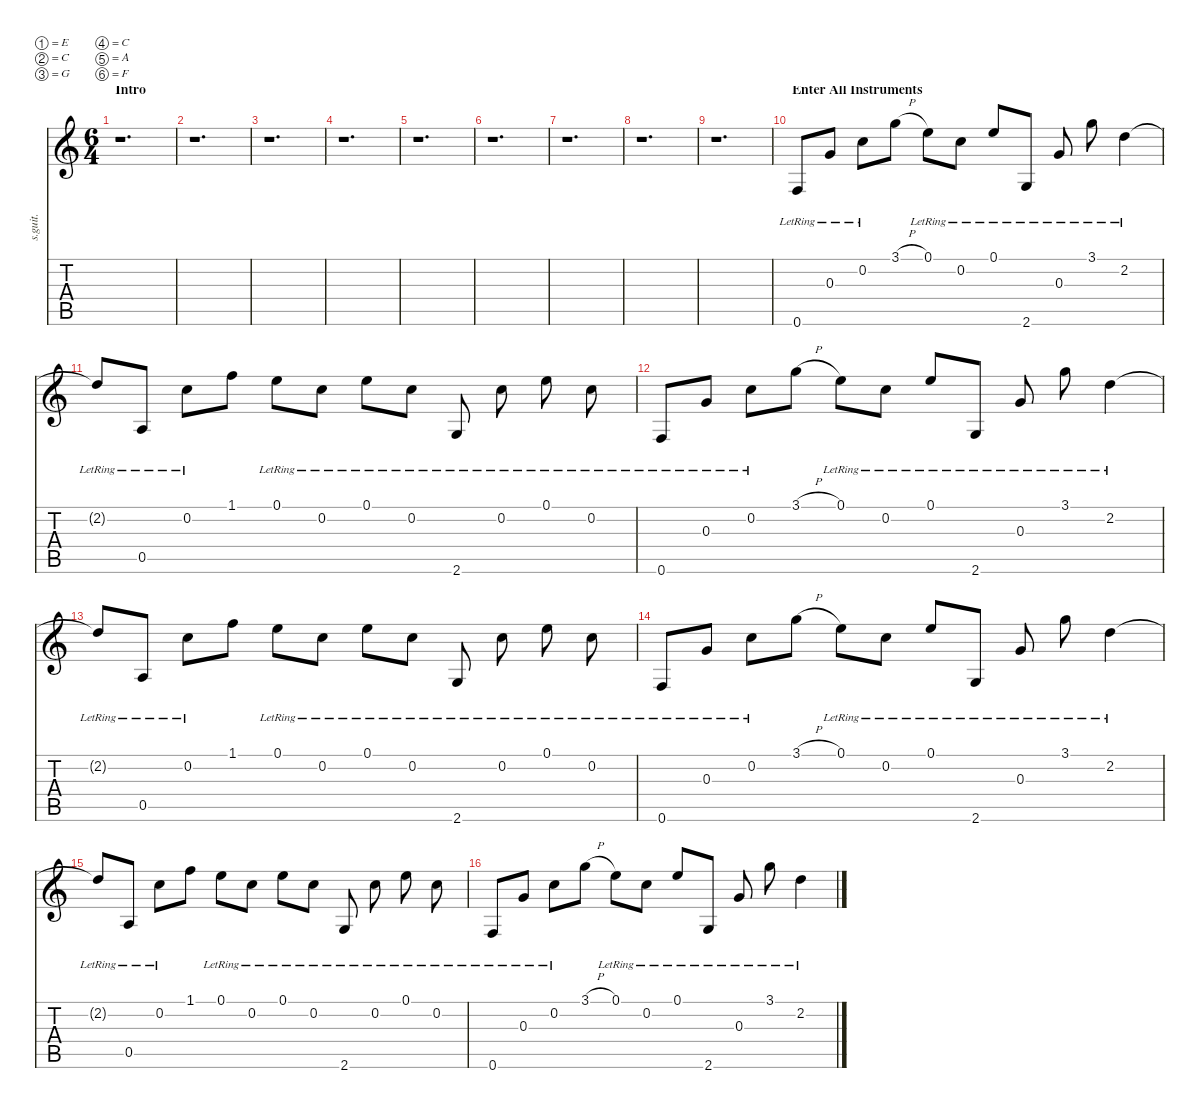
\defaultSystemsLayout 4
\hideDynamics
\bracketExtendMode nobrackets
\track ("Mike Kinsella" "s.guit.") {instrument electricguitarjazz}
\staff {score tabs}
\tuning (E4 C4 G3 C3 A2 F2)
\ts (6 4)
\beaming (8 2 2 2 2)
\section ("" "Intro")
\tempo (144 hide)
\clef g2
\ks c
r.1{d dy f instrument electricguitarjazz} |
r.1{d} |
r.1{d} |
r.1{d} |
r.1{d} |
r.1{d} |
r.1{d} |
r.1{d} |
r.1{d} |
\section ("" "Enter All Instruments")
0.6{lr}.8{lyrics (0 "") lyrics (1 "") lyrics (2 "") lyrics (3 "") lyrics (4 "")} 0.3{lr}.8{lyrics (0 "") lyrics (1 "") lyrics (2 "") lyrics (3 "") lyrics (4 "")} 0.2{lr}.8{lyrics (0 "") lyrics (1 "") lyrics (2 "") lyrics (3 "") lyrics (4 "")} 3.1{h}.8{lyrics (0 "") lyrics (1 "") lyrics (2 "") lyrics (3 "") lyrics (4 "")} 0.1{lr}.8{lyrics (0 "") lyrics (1 "") lyrics (2 "") lyrics (3 "") lyrics (4 "")} 0.2{lr}.8{lyrics (0 "") lyrics (1 "") lyrics (2 "") lyrics (3 "") lyrics (4 "")} 0.1{lr}.8{lyrics (0 "") lyrics (1 "") lyrics (2 "") lyrics (3 "") lyrics (4 "")} 2.6{lr}.8{lyrics (0 "") lyrics (1 "") lyrics (2 "") lyrics (3 "") lyrics (4 "")} 0.3{lr}.8{lyrics (0 "") lyrics (1 "") lyrics (2 "") lyrics (3 "") lyrics (4 "")} 3.1{lr}.8{lyrics (0 "") lyrics (1 "") lyrics (2 "") lyrics (3 "") lyrics (4 "")} 2.2{lr}.4{lyrics (0 "") lyrics (1 "") lyrics (2 "") lyrics (3 "") lyrics (4 "")} |
2.2{lr t}.8{lyrics (0 "") lyrics (1 "") lyrics (2 "") lyrics (3 "") lyrics (4 "")} 0.5{lr}.8{lyrics (0 "") lyrics (1 "") lyrics (2 "") lyrics (3 "") lyrics (4 "")} 0.2{lr}.8{lyrics (0 "") lyrics (1 "") lyrics (2 "") lyrics (3 "") lyrics (4 "")} 1.1.8{lyrics (0 "") lyrics (1 "") lyrics (2 "") lyrics (3 "") lyrics (4 "")} 0.1{lr}.8{lyrics (0 "") lyrics (1 "") lyrics (2 "") lyrics (3 "") lyrics (4 "")} 0.2{lr}.8{lyrics (0 "") lyrics (1 "") lyrics (2 "") lyrics (3 "") lyrics (4 "")} 0.1{lr}.8{lyrics (0 "") lyrics (1 "") lyrics (2 "") lyrics (3 "") lyrics (4 "")} 0.2{lr}.8{lyrics (0 "") lyrics (1 "") lyrics (2 "") lyrics (3 "") lyrics (4 "")} 2.6{lr}.8{lyrics (0 "") lyrics (1 "") lyrics (2 "") lyrics (3 "") lyrics (4 "")} 0.2{lr}.8{lyrics (0 "") lyrics (1 "") lyrics (2 "") lyrics (3 "") lyrics (4 "")} 0.1{lr}.8{lyrics (0 "") lyrics (1 "") lyrics (2 "") lyrics (3 "") lyrics (4 "")} 0.2{lr}.8{lyrics (0 "") lyrics (1 "") lyrics (2 "") lyrics (3 "") lyrics (4 "")} |
0.6{lr}.8{lyrics (0 "") lyrics (1 "") lyrics (2 "") lyrics (3 "") lyrics (4 "")} 0.3{lr}.8{lyrics (0 "") lyrics (1 "") lyrics (2 "") lyrics (3 "") lyrics (4 "")} 0.2{lr}.8{lyrics (0 "") lyrics (1 "") lyrics (2 "") lyrics (3 "") lyrics (4 "")} 3.1{h}.8{lyrics (0 "") lyrics (1 "") lyrics (2 "") lyrics (3 "") lyrics (4 "")} 0.1{lr}.8{lyrics (0 "") lyrics (1 "") lyrics (2 "") lyrics (3 "") lyrics (4 "")} 0.2{lr}.8{lyrics (0 "") lyrics (1 "") lyrics (2 "") lyrics (3 "") lyrics (4 "")} 0.1{lr}.8{lyrics (0 "") lyrics (1 "") lyrics (2 "") lyrics (3 "") lyrics (4 "")} 2.6{lr}.8{lyrics (0 "") lyrics (1 "") lyrics (2 "") lyrics (3 "") lyrics (4 "")} 0.3{lr}.8{lyrics (0 "") lyrics (1 "") lyrics (2 "") lyrics (3 "") lyrics (4 "")} 3.1{lr}.8{lyrics (0 "") lyrics (1 "") lyrics (2 "") lyrics (3 "") lyrics (4 "")} 2.2{lr}.4{lyrics (0 "") lyrics (1 "") lyrics (2 "") lyrics (3 "") lyrics (4 "")} |
2.2{lr t}.8{lyrics (0 "") lyrics (1 "") lyrics (2 "") lyrics (3 "") lyrics (4 "")} 0.5{lr}.8{lyrics (0 "") lyrics (1 "") lyrics (2 "") lyrics (3 "") lyrics (4 "")} 0.2{lr}.8{lyrics (0 "") lyrics (1 "") lyrics (2 "") lyrics (3 "") lyrics (4 "")} 1.1.8{lyrics (0 "") lyrics (1 "") lyrics (2 "") lyrics (3 "") lyrics (4 "")} 0.1{lr}.8{lyrics (0 "") lyrics (1 "") lyrics (2 "") lyrics (3 "") lyrics (4 "")} 0.2{lr}.8{lyrics (0 "") lyrics (1 "") lyrics (2 "") lyrics (3 "") lyrics (4 "")} 0.1{lr}.8{lyrics (0 "") lyrics (1 "") lyrics (2 "") lyrics (3 "") lyrics (4 "")} 0.2{lr}.8{lyrics (0 "") lyrics (1 "") lyrics (2 "") lyrics (3 "") lyrics (4 "")} 2.6{lr}.8{lyrics (0 "") lyrics (1 "") lyrics (2 "") lyrics (3 "") lyrics (4 "")} 0.2{lr}.8{lyrics (0 "") lyrics (1 "") lyrics (2 "") lyrics (3 "") lyrics (4 "")} 0.1{lr}.8{lyrics (0 "") lyrics (1 "") lyrics (2 "") lyrics (3 "") lyrics (4 "")} 0.2{lr}.8{lyrics (0 "") lyrics (1 "") lyrics (2 "") lyrics (3 "") lyrics (4 "")} |
0.6{lr}.8{lyrics (0 "") lyrics (1 "") lyrics (2 "") lyrics (3 "") lyrics (4 "")} 0.3{lr}.8{lyrics (0 "") lyrics (1 "") lyrics (2 "") lyrics (3 "") lyrics (4 "")} 0.2{lr}.8{lyrics (0 "") lyrics (1 "") lyrics (2 "") lyrics (3 "") lyrics (4 "")} 3.1{h}.8{lyrics (0 "") lyrics (1 "") lyrics (2 "") lyrics (3 "") lyrics (4 "")} 0.1{lr}.8{lyrics (0 "") lyrics (1 "") lyrics (2 "") lyrics (3 "") lyrics (4 "")} 0.2{lr}.8{lyrics (0 "") lyrics (1 "") lyrics (2 "") lyrics (3 "") lyrics (4 "")} 0.1{lr}.8{lyrics (0 "") lyrics (1 "") lyrics (2 "") lyrics (3 "") lyrics (4 "")} 2.6{lr}.8{lyrics (0 "") lyrics (1 "") lyrics (2 "") lyrics (3 "") lyrics (4 "")} 0.3{lr}.8{lyrics (0 "") lyrics (1 "") lyrics (2 "") lyrics (3 "") lyrics (4 "")} 3.1{lr}.8{lyrics (0 "") lyrics (1 "") lyrics (2 "") lyrics (3 "") lyrics (4 "")} 2.2{lr}.4{lyrics (0 "") lyrics (1 "") lyrics (2 "") lyrics (3 "") lyrics (4 "")} |
2.2{lr t}.8{lyrics (0 "") lyrics (1 "") lyrics (2 "") lyrics (3 "") lyrics (4 "")} 0.5{lr}.8{lyrics (0 "") lyrics (1 "") lyrics (2 "") lyrics (3 "") lyrics (4 "")} 0.2{lr}.8{lyrics (0 "") lyrics (1 "") lyrics (2 "") lyrics (3 "") lyrics (4 "")} 1.1.8{lyrics (0 "") lyrics (1 "") lyrics (2 "") lyrics (3 "") lyrics (4 "")} 0.1{lr}.8{lyrics (0 "") lyrics (1 "") lyrics (2 "") lyrics (3 "") lyrics (4 "")} 0.2{lr}.8{lyrics (0 "") lyrics (1 "") lyrics (2 "") lyrics (3 "") lyrics (4 "")} 0.1{lr}.8{lyrics (0 "") lyrics (1 "") lyrics (2 "") lyrics (3 "") lyrics (4 "")} 0.2{lr}.8{lyrics (0 "") lyrics (1 "") lyrics (2 "") lyrics (3 "") lyrics (4 "")} 2.6{lr}.8{lyrics (0 "") lyrics (1 "") lyrics (2 "") lyrics (3 "") lyrics (4 "")} 0.2{lr}.8{lyrics (0 "") lyrics (1 "") lyrics (2 "") lyrics (3 "") lyrics (4 "")} 0.1{lr}.8{lyrics (0 "") lyrics (1 "") lyrics (2 "") lyrics (3 "") lyrics (4 "")} 0.2{lr}.8{lyrics (0 "") lyrics (1 "") lyrics (2 "") lyrics (3 "") lyrics (4 "")} |
0.6{lr}.8{lyrics (0 "") lyrics (1 "") lyrics (2 "") lyrics (3 "") lyrics (4 "")} 0.3{lr}.8{lyrics (0 "") lyrics (1 "") lyrics (2 "") lyrics (3 "") lyrics (4 "")} 0.2{lr}.8{lyrics (0 "") lyrics (1 "") lyrics (2 "") lyrics (3 "") lyrics (4 "")} 3.1{h}.8{lyrics (0 "") lyrics (1 "") lyrics (2 "") lyrics (3 "") lyrics (4 "")} 0.1{lr}.8{lyrics (0 "") lyrics (1 "") lyrics (2 "") lyrics (3 "") lyrics (4 "")} 0.2{lr}.8{lyrics (0 "") lyrics (1 "") lyrics (2 "") lyrics (3 "") lyrics (4 "")} 0.1{lr}.8{lyrics (0 "") lyrics (1 "") lyrics (2 "") lyrics (3 "") lyrics (4 "")} 2.6{lr}.8{lyrics (0 "") lyrics (1 "") lyrics (2 "") lyrics (3 "") lyrics (4 "")} 0.3{lr}.8{lyrics (0 "") lyrics (1 "") lyrics (2 "") lyrics (3 "") lyrics (4 "")} 3.1{lr}.8{lyrics (0 "") lyrics (1 "") lyrics (2 "") lyrics (3 "") lyrics (4 "")} 2.2{lr}.4{lyrics (0 "") lyrics (1 "") lyrics (2 "") lyrics (3 "") lyrics (4 "")}
